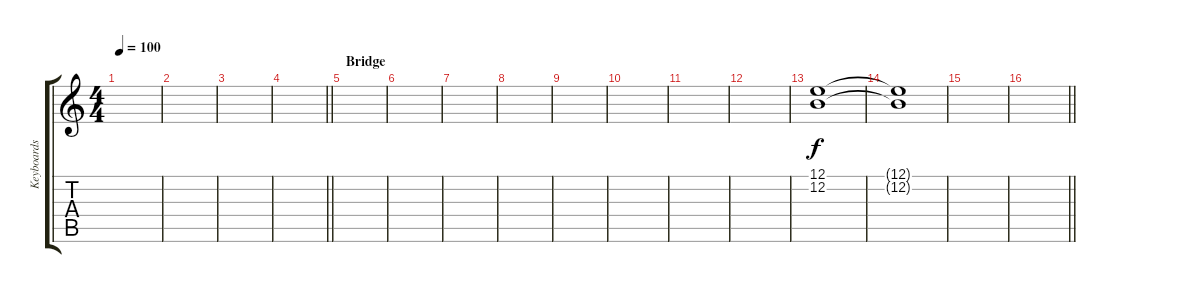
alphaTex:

\track ("Keyboards" "Keyboards") {instrument flute}
\staff {score tabs}
\tuning (E4 B3 G3 D3 A2 E2) {hide}
\ts (4 4)
\tempo 100
\clef g2
\ks c
|
|
|
\barLineRight lightlight
|
\section ("" "Bridge")
|
|
|
|
|
|
|
|
(12.1 12.2).1{volume 11 instrument flute} |
(12.1{t} 12.2{t}).1 |
|
\barLineRight lightlight
